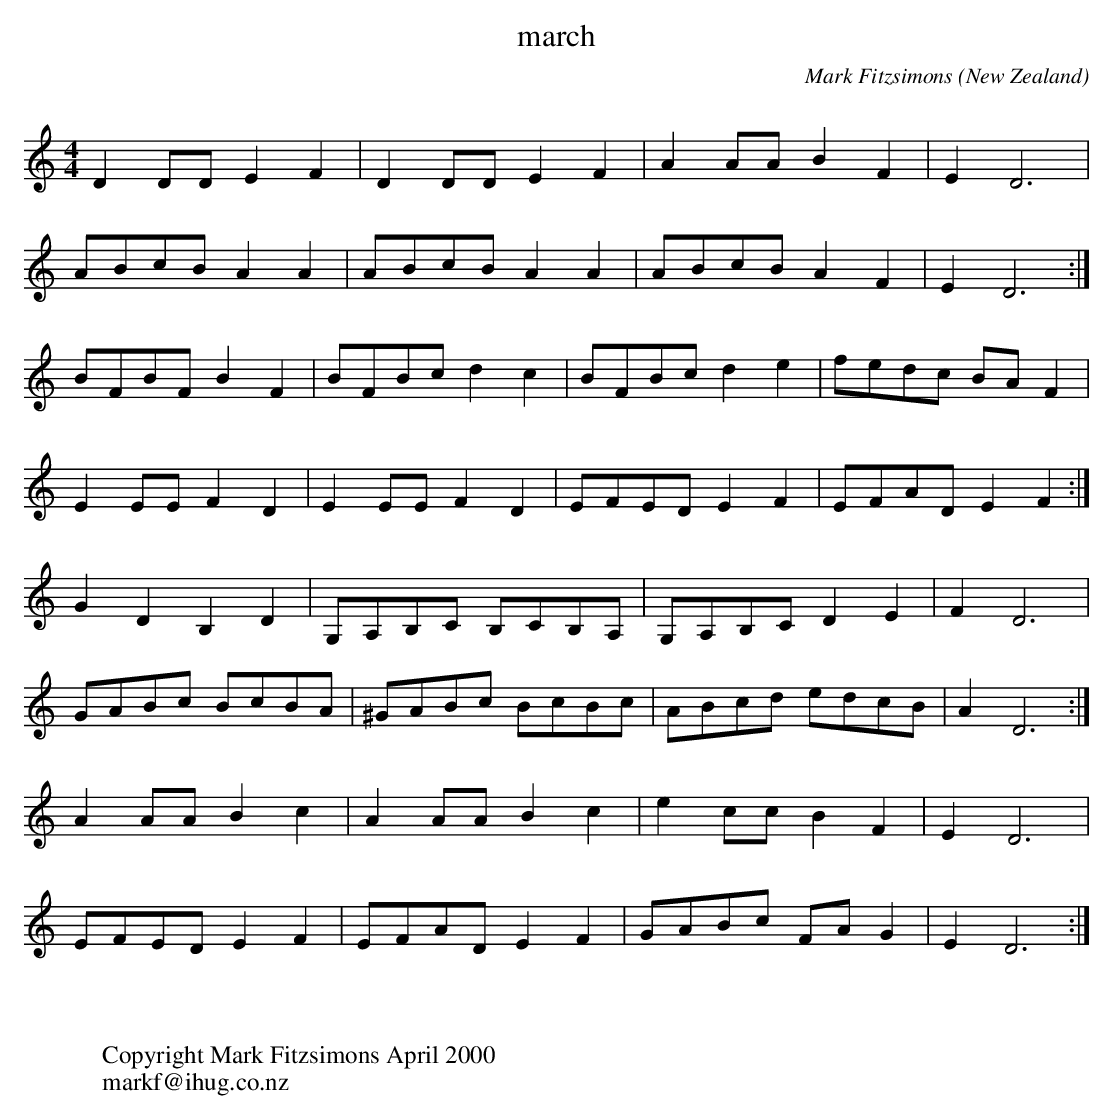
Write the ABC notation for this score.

X:1
T:march
Q:550
O:New Zealand
M:4/4
C:Mark Fitzsimons
K:ddor
D2DDE2F2|D2DDE2F2|A2AAB2F2|E2D6|
ABcBA2A2|ABcBA2A2|ABcBA2F2|E2D6:|
BFBFB2F2|BFBcd2c2|BFBcd2e2|fedc BAF2|
E2EEF2D2|E2EEF2D2|EFEDE2F2|EFADE2F2:|
G2D2B,2D2|G,A,B,C B,CB,A,|G,A,B,CD2E2|F2D6|
GABc BcBA|^GABc BcBc|ABcd edcB|A2D6:|
A2AAB2c2|A2AAB2c2|e2ccB2F2|E2D6|
EFEDE2F2|EFADE2F2|GABc FA G2|E2D6:|
W:
W:
W:Copyright Mark Fitzsimons April 2000
W:markf@ihug.co.nz
